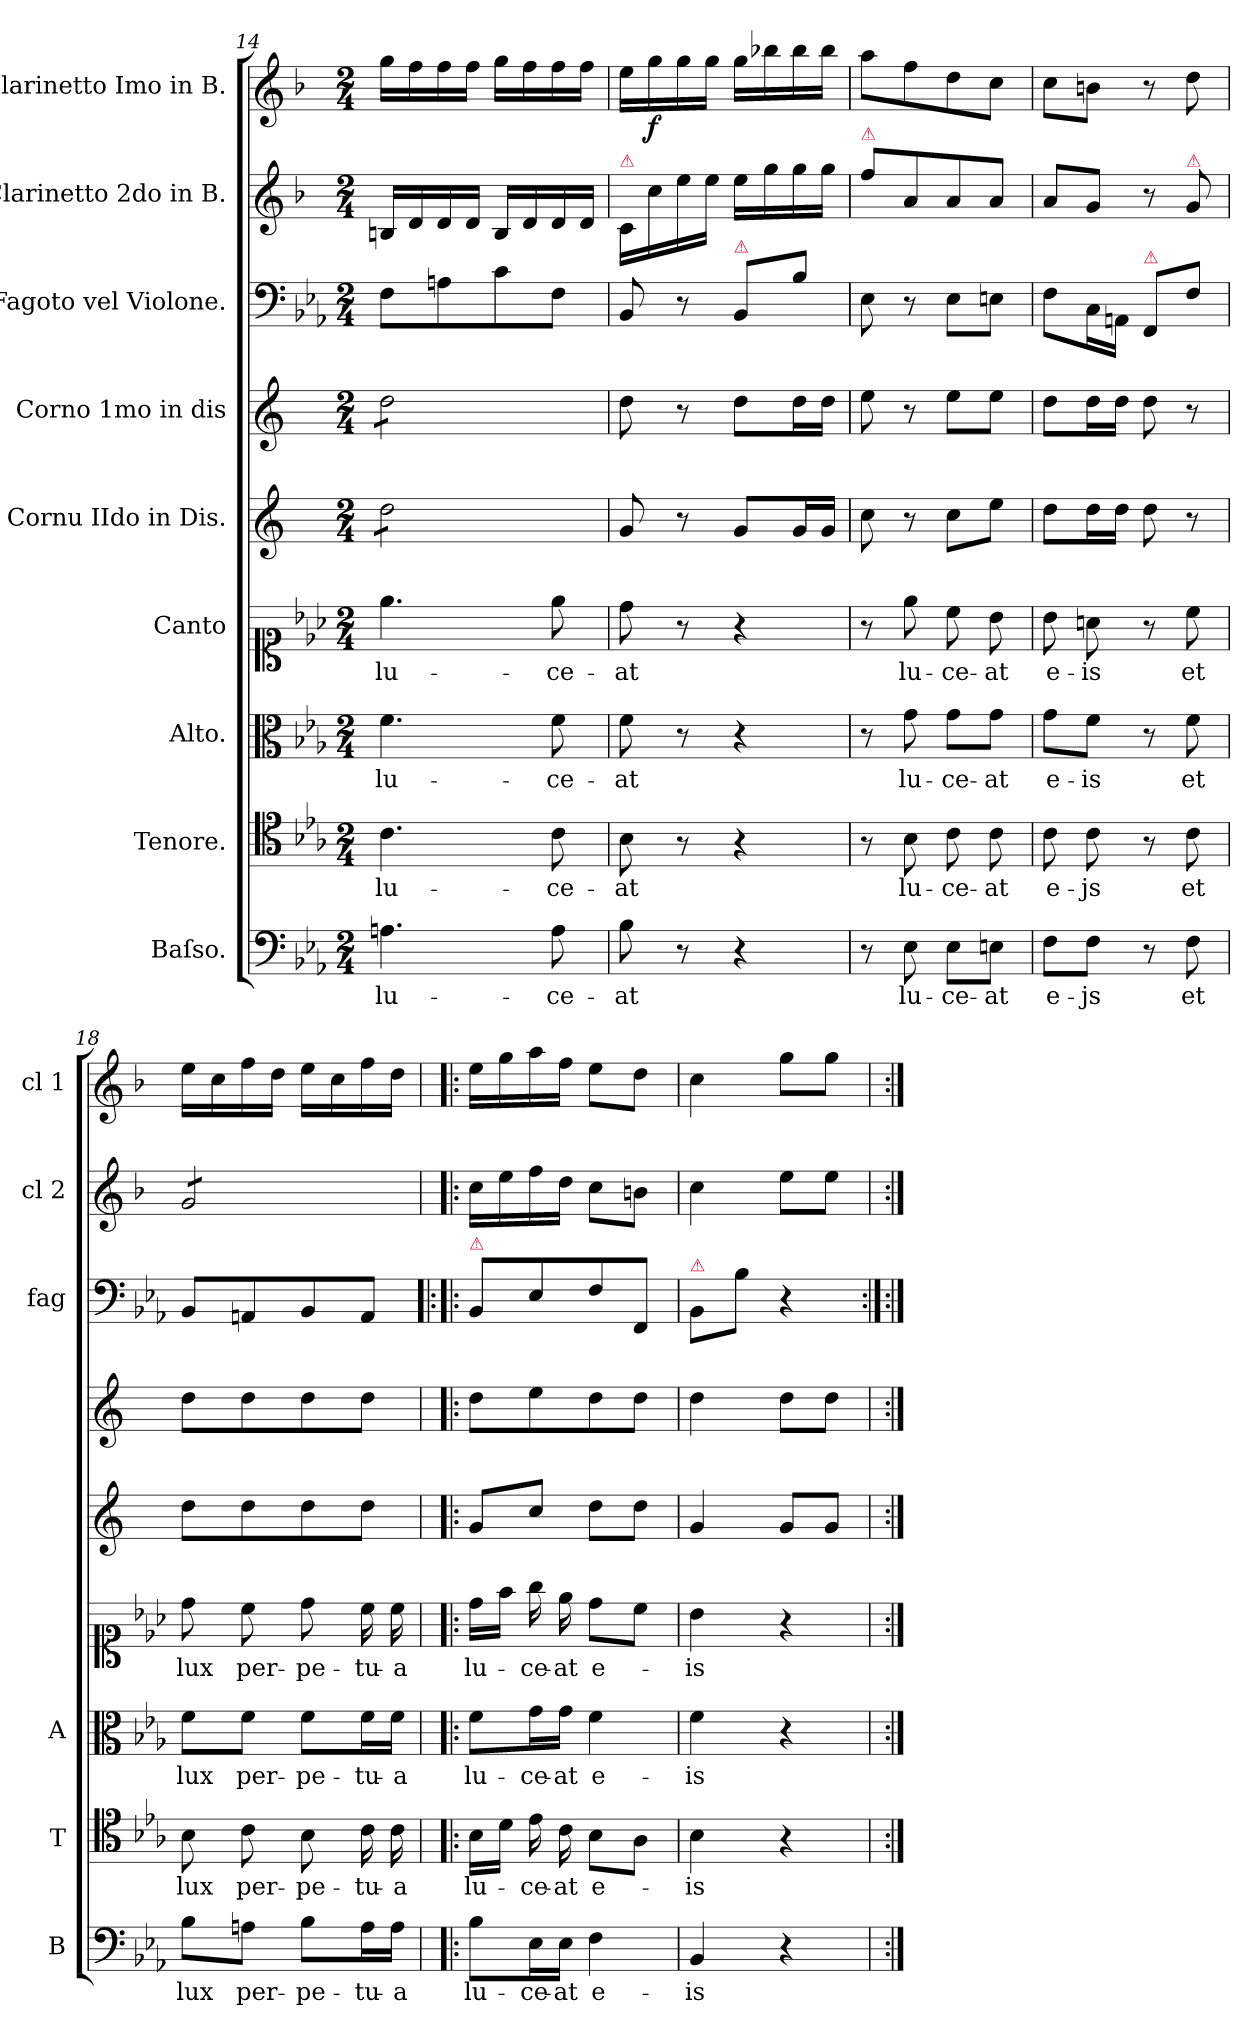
**kern	**text	**kern	**text	**kern	**text	**kern	**text	**kern	**dynam	**kern	**kern	**dynam	**kern	**kern	**dynam
*part9	*part9	*part8	*part8	*part7	*part7	*part6	*part6	*part5	*part5	*part4	*part3	*part3	*part2	*part1	*part1
*staff9	*staff9	*staff8	*staff8	*staff7	*staff7	*staff6	*staff6	*staff5	*staff5	*staff4	*staff3	*staff3	*staff2	*staff1	*staff1
*I"Baſso.	*	*I"Tenore.	*	*I"Alto.	*	*I"Canto	*	*I"Cornu IIdo in Dis.	*	*I"Corno 1mo in dis	*I"Fagoto vel Violone.	*	*I"Clarinetto 2do in B.	*I"Clarinetto Imo in B.	*
*I'B	*	*I'T	*	*I'A	*	*	*	*	*	*	*I'fag	*	*I'cl 2	*I'cl 1	*
*clefF4	*	*clefC4	*	*clefC3	*	*clefC1	*	*clefG2	*	*clefG2	*clefF4	*	*clefG2	*clefG2	*
*	*	*	*	*	*	*	*	*ITrd5c9	*	*ITrd5c9	*	*	*ITrd1c2	*ITrd1c2	*
*k[b-e-a-]	*	*k[b-e-a-]	*	*k[b-e-a-]	*	*k[b-e-a-]	*	*k[b-e-a-]	*	*k[b-e-a-]	*k[b-e-a-]	*	*k[b-e-a-]	*k[b-e-a-]	*
*E-:	*	*E-:	*	*E-:	*	*E-:	*	*E-:	*	*E-:	*E-:	*	*E-:	*E-:	*
*M2/4	*	*M2/4	*	*M2/4	*	*M2/4	*	*M2/4	*	*M2/4	*M2/4	*	*M2/4	*M2/4	*
=14	=14	=14	=14	=14	=14	=14	=14	=14	=14	=14	=14	=14	=14	=14	=14
*	*	*	*	*	*	*	*	*tremolo	*	*	*	*	*	*	*
*	*	*	*	*	*	*	*	*	*	*tremolo	*	*	*	*	*
4.An\	lu-	4.c\	lu-	4.f\	lu-	4.ee-\	lu-	8f\L	.	8f\L	8F\L	.	16An/LL	16ff\LL	.
.	.	.	.	.	.	.	.	.	.	.	.	.	16c/	16ee-\	.
.	.	.	.	.	.	.	.	8f\	.	8f\	8An\	.	16c/	16ee-\	.
.	.	.	.	.	.	.	.	.	.	.	.	.	16c/JJ	16ee-\JJ	.
.	.	.	.	.	.	.	.	8f\	.	8f\	8c\	.	16A/LL	16ff\LL	.
.	.	.	.	.	.	.	.	.	.	.	.	.	16c/	16ee-\	.
8A\	-ce-	8c\	-ce-	8f\	-ce-	8ee-\	-ce-	8f\J	.	8f\J	8F\J	.	16c/	16ee-\	.
*	*	*	*	*	*	*	*	*	*	*Xtremolo	*	*	*	*	*
*	*	*	*	*	*	*	*	*Xtremolo	*	*	*	*	*	*	*
.	.	.	.	.	.	.	.	.	.	.	.	.	16c/JJ	16ee-\JJ	.
=15	=15	=15	=15	=15	=15	=15	=15	=15	=15	=15	=15	=15	=15	=15	=15
!	!	!	!	!	!	!	!	!	!	!	!	!	!LO:TX:a:color=crimson:t=⚠	!	!
8B-\	-at	8B-\	-at	8f\	-at	8dd\	-at	8B-/	.	8f\	8BB-/	for	16B-/LL	16dd\LL	.
.	.	.	.	.	.	.	.	.	.	.	.	.	16b-\	16ff\	f
8r	.	8r	.	8r	.	8r	.	8r	.	8r	8r	.	16dd\	16ff\	.
.	.	.	.	.	.	.	.	.	.	.	.	.	16dd\JJ	16ff\JJ	.
!	!	!	!	!	!	!	!	!	!	!	!LO:TX:a:color=crimson:t=⚠	!	!	!	!
!	!	!	!	!	!	!	!	!	!LO:DY:a	!	!	!	!	!	!
4r	.	4r	.	4r	.	4r	.	8B-/L	for	8f\L	8BB-/L	.	16dd\LL	16ff\LL	.
.	.	.	.	.	.	.	.	.	.	.	.	.	16ff\	16aa-X\	.
.	.	.	.	.	.	.	.	16B-/L	.	16f\L	8B-\J	.	16ff\	16aa-\	.
.	.	.	.	.	.	.	.	16B-/JJ	.	16f\JJ	.	.	16ff\JJ	16aa-\JJ	.
=16	=16	=16	=16	=16	=16	=16	=16	=16	=16	=16	=16	=16	=16	=16	=16
!	!	!	!	!	!	!	!	!	!	!	!	!	!LO:TX:a:color=crimson:t=⚠	!	!
8r	.	8r	.	8r	.	8r	.	8e-\	.	8g\	8E-\	.	8ee-\L	8gg\L	.
!	!LO:LY:i	!	!LO:LY:i	!	!LO:LY:i	!	!LO:LY:i	!	!	!	!	!	!	!	!
8E-\	lu-	8B-\	lu-	8g\	lu-	8ee-\	lu-	8r	.	8r	8r	.	8g/	8ee-\	.
!	!LO:LY:i	!	!LO:LY:i	!	!LO:LY:i	!	!LO:LY:i	!	!	!	!	!	!	!	!
8E-\L	-ce-	8c\	-ce-	8g\L	-ce-	8cc\	-ce-	8e-\L	.	8g\L	8E-\L	.	8g/	8cc\	.
!	!LO:LY:i	!	!LO:LY:i	!	!LO:LY:i	!	!LO:LY:i	!	!	!	!	!	!	!	!
8En\J	-at	8c\	-at	8g\J	-at	8b-\	-at	8g\J	.	8g\J	8En\J	.	8g/J	8b-\J	.
=17	=17	=17	=17	=17	=17	=17	=17	=17	=17	=17	=17	=17	=17	=17	=17
8F\L	e-	8c\	e-	8g\L	e-	8b-\	e-	8f\L	.	8f\L	8F\L	.	8g/L	8b-\L	.
8F\J	-js	8c\	-js	8f\J	-is	8an\	-is	16f\L	.	16f\L	16C\L	.	8f/J	8an\J	.
.	.	.	.	.	.	.	.	16f\JJ	.	16f\JJ	16AAn\JJ	.	.	.	.
!	!	!	!	!	!	!	!	!	!	!	!LO:TX:a:color=crimson:t=⚠	!	!	!	!
8r	.	8r	.	8r	.	8r	.	8f\	.	8f\	8FF/L	.	8r	8r	.
!	!	!	!	!	!	!	!	!	!	!	!	!	!LO:TX:a:color=crimson:t=⚠	!	!
8F\	et	8c\	et	8f\	et	8cc\	et	8r	.	8r	8F\J	.	8f/	8cc\	.
=18	=18	=18	=18	=18	=18	=18	=18	=18	=18	=18	=18	=18	=18	=18	=18
*	*	*	*	*	*	*	*	*	*	*	*	*	*tremolo	*	*
8B-\L	lux	8B-\	lux	8f\L	lux	8dd\	lux	8f\L	.	8f\L	8BB-/L	.	8f/L	16dd\LL	.
.	.	.	.	.	.	.	.	.	.	.	.	.	.	16b-\	.
8An\J	per-	8c\	per-	8f\J	per-	8cc\	per-	8f\	.	8f\	8AAn/	.	8f/	16ee-\	.
.	.	.	.	.	.	.	.	.	.	.	.	.	.	16cc\JJ	.
8B-\L	-pe-	8B-\	-pe-	8f\L	-pe-	8dd\	-pe-	8f\	.	8f\	8BB-/	.	8f/	16dd\LL	.
.	.	.	.	.	.	.	.	.	.	.	.	.	.	16b-\	.
16A\L	-tu-	16c\	-tu-	16f\L	-tu-	16cc\	-tu-	8f\J	.	8f\J	8AA/J	.	8f/J	16ee-\	.
*	*	*	*	*	*	*	*	*	*	*	*	*	*Xtremolo	*	*
16A\JJ	-a	16c\	-a	16f\JJ	-a	16cc\	-a	.	.	.	.	.	.	16cc\JJ	.
=19	=19	=19	=19	=19	=19	=19	=19	=19	=19	=19	=19!|:	=19	=19	=19	=19
!	!	!	!	!	!	!	!	!	!	!	!LO:TX:a:color=crimson:t=⚠	!	!	!	!
8B-\L	lu-	16B-\LL	lu-	8f\L	lu-	16dd\LL	lu-	8B-/L	.	8f\L	8BB-/L	.	16b-\LL	16dd\LL	.
.	.	16d\JJ	.	.	.	16ff\JJ	.	.	.	.	.	.	16dd\	16ff\	.
16E-\L	-ce-	16e-\	-ce-	16g\L	-ce-	16gg\	-ce-	8e-/J	.	8g\	8E-/	.	16ee-\	16gg\	.
16E-\JJ	-at	16c\	-at	16g\JJ	-at	16ee-\	-at	.	.	.	.	.	16cc\JJ	16ee-\JJ	.
4F\	e-	8B-\L	e-	4f\	e-	8dd\L	e-	8f\L	.	8f\	8F/	.	8b-\L	8dd\L	.
.	.	8A-\J	.	.	.	8cc\J	.	8f\J	.	8f\J	8FF/J	.	8an\J	8cc\J	.
=20	=20	=20	=20	=20	=20	=20	=20	=20	=20	=20	=20	=20	=20	=20	=20
!	!	!	!	!	!	!	!	!	!	!	!LO:TX:a:color=crimson:t=⚠	!	!	!	!
4BB-/	-is	4B-\	-is	4f\	-is	4b-\	-is	4B-/	.	4f\	8BB-\L	.	4b-\	4b-\	.
.	.	.	.	.	.	.	.	.	.	.	8B-\J	.	.	.	.
4r	.	4r	.	4r	.	4r	.	8B-/L	.	8f\L	4r	.	8dd\L	8ff\L	.
.	.	.	.	.	.	.	.	8B-/J	.	8f\J	.	.	8dd\J	8ff\J	.
=	=	=	=	=	=	=	=	=	=	=	=:|!	=	=	=	=
*-	*-	*-	*-	*-	*-	*-	*-	*-	*-	*-	*-	*-	*-	*-	*-
